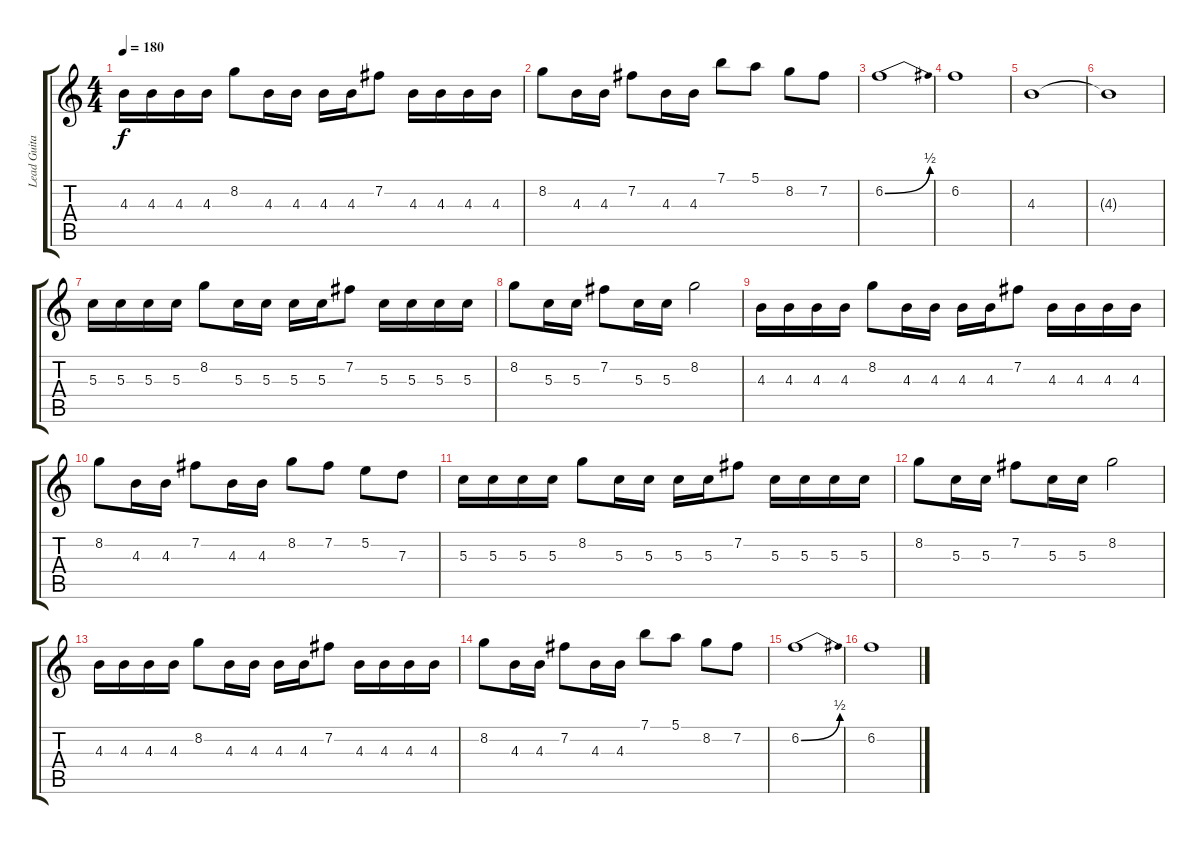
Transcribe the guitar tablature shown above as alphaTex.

\track ("Lead Guitar" "Lead Guita") {instrument distortionguitar}
\staff {score tabs}
\tuning (E4 B3 G3 D3 A2 E2) {hide}
\ts (4 4)
\tempo 180
\clef g2
\ks c
4.3.16{dy f} 4.3.16 4.3.16 4.3.16 8.2.8 4.3.16 4.3.16 4.3.16 4.3.16 7.2.8 4.3.16 4.3.16 4.3.16 4.3.16 |
8.2.8 4.3.16 4.3.16 7.2.8 4.3.16 4.3.16 7.1.8 5.1.8 8.2.8 7.2.8 |
6.2{be (bend 0 0 60 2)}.1 |
6.2.1 |
4.3.1 |
4.3{t}.1 |
5.3.16 5.3.16 5.3.16 5.3.16 8.2.8 5.3.16 5.3.16 5.3.16 5.3.16 7.2.8 5.3.16 5.3.16 5.3.16 5.3.16 |
8.2.8 5.3.16 5.3.16 7.2.8 5.3.16 5.3.16 8.2.2 |
4.3.16 4.3.16 4.3.16 4.3.16 8.2.8 4.3.16 4.3.16 4.3.16 4.3.16 7.2.8 4.3.16 4.3.16 4.3.16 4.3.16 |
8.2.8 4.3.16 4.3.16 7.2.8 4.3.16 4.3.16 8.2.8 7.2.8 5.2.8 7.3.8 |
5.3.16 5.3.16 5.3.16 5.3.16 8.2.8 5.3.16 5.3.16 5.3.16 5.3.16 7.2.8 5.3.16 5.3.16 5.3.16 5.3.16 |
8.2.8 5.3.16 5.3.16 7.2.8 5.3.16 5.3.16 8.2.2 |
4.3.16 4.3.16 4.3.16 4.3.16 8.2.8 4.3.16 4.3.16 4.3.16 4.3.16 7.2.8 4.3.16 4.3.16 4.3.16 4.3.16 |
8.2.8 4.3.16 4.3.16 7.2.8 4.3.16 4.3.16 7.1.8 5.1.8 8.2.8 7.2.8 |
6.2{be (bend 0 0 60 2)}.1 |
6.2.1
